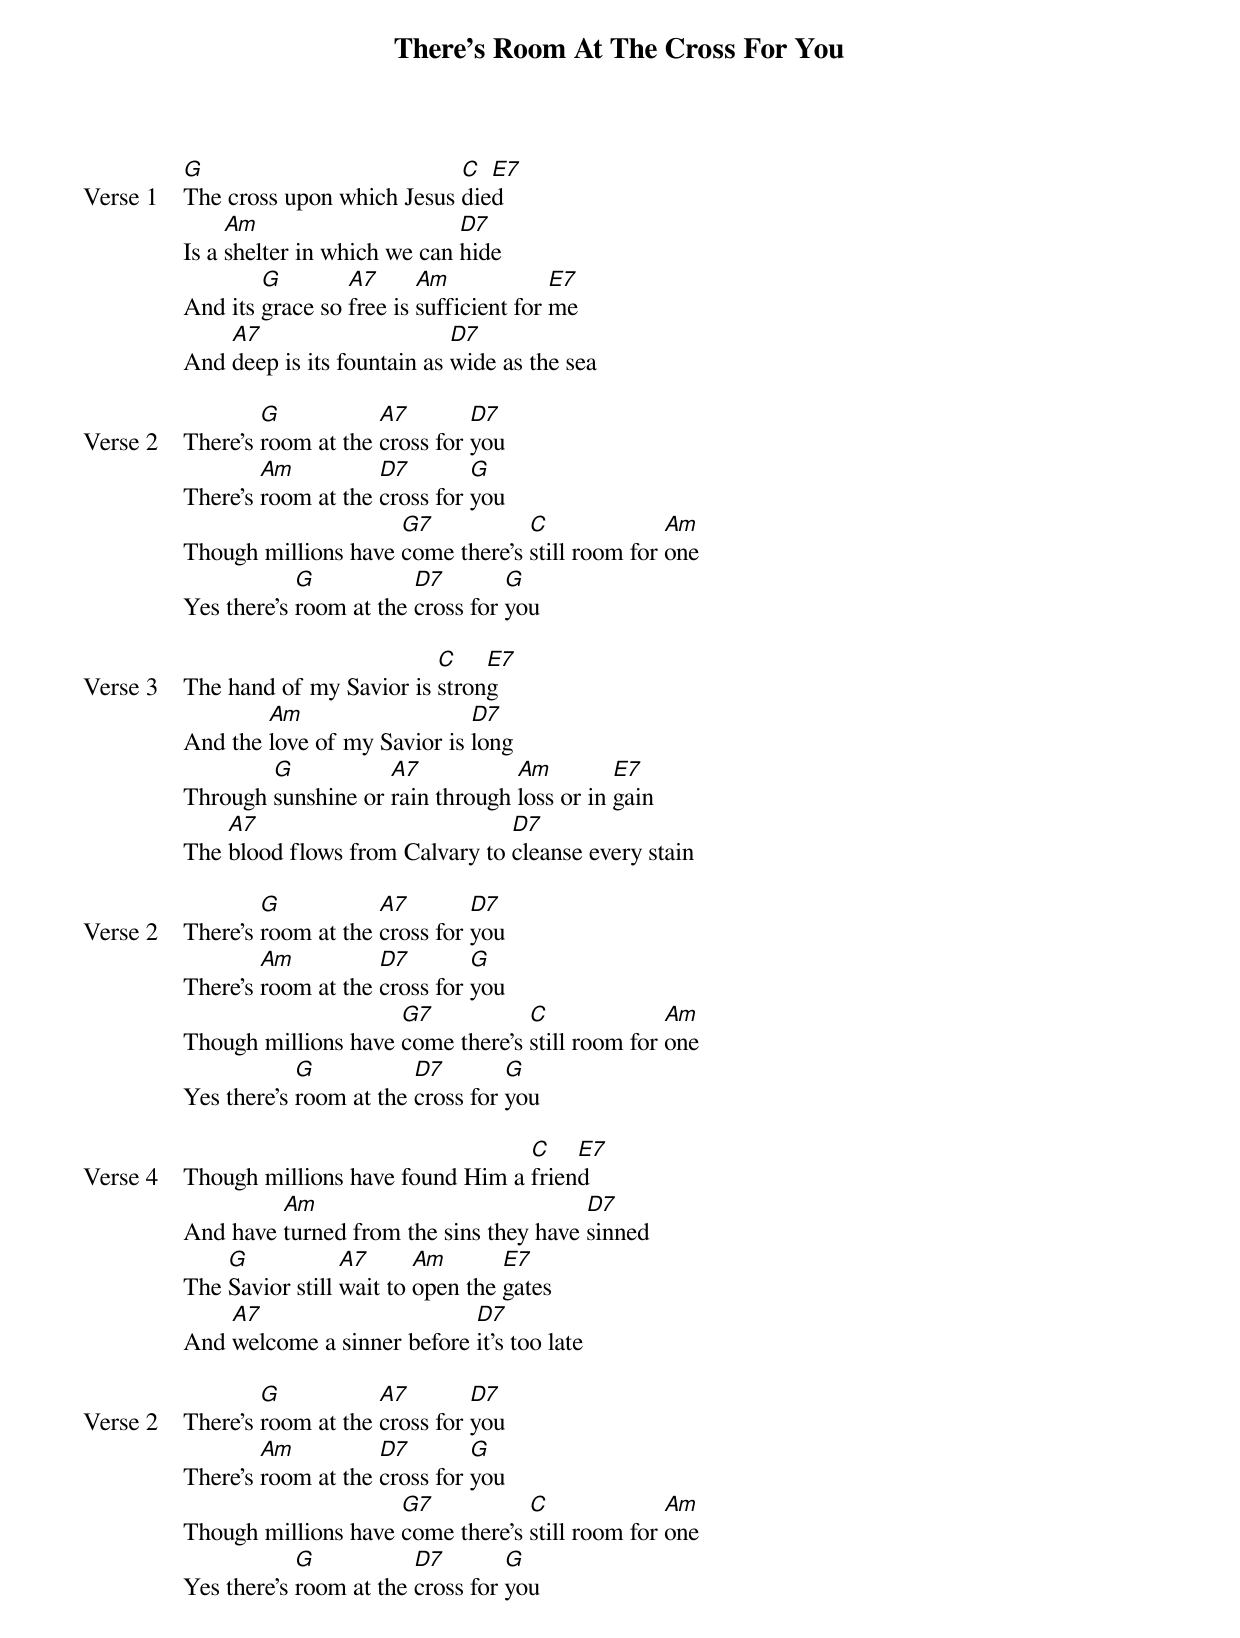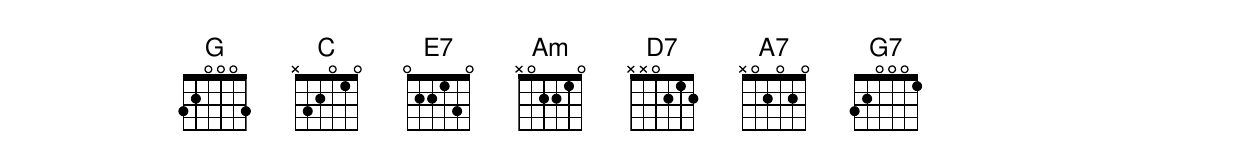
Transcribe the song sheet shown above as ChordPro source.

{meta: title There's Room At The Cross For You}
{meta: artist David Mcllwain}
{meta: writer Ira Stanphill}

{start_of_verse: Verse 1}
[G]The cross upon which Jesus [C]die[E7]d
Is a [Am]shelter in which we can [D7]hide
And its [G]grace so [A7]free is [Am]sufficient for [E7]me
And [A7]deep is its fountain as [D7]wide as the sea
{end_of_verse}

{start_of_verse: Verse 2}
There's [G]room at the [A7]cross for [D7]you
There's [Am]room at the [D7]cross for [G]you
Though millions have [G7]come there's [C]still room for [Am]one
Yes there's [G]room at the [D7]cross for [G]you
{end_of_verse}

{start_of_verse: Verse 3}
The hand of my Savior is [C]stron[E7]g
And the [Am]love of my Savior is [D7]long
Through [G]sunshine or [A7]rain through [Am]loss or in [E7]gain
The [A7]blood flows from Calvary to [D7]cleanse every stain
{end_of_verse}

{start_of_verse: Verse 2}
There's [G]room at the [A7]cross for [D7]you
There's [Am]room at the [D7]cross for [G]you
Though millions have [G7]come there's [C]still room for [Am]one
Yes there's [G]room at the [D7]cross for [G]you
{end_of_verse}

{start_of_verse: Verse 4}
Though millions have found Him a [C]frien[E7]d
And have [Am]turned from the sins they have [D7]sinned
The [G]Savior still [A7]wait to [Am]open the [E7]gates
And [A7]welcome a sinner before [D7]it’s too late
{end_of_verse}

{start_of_verse: Verse 2}
There's [G]room at the [A7]cross for [D7]you
There's [Am]room at the [D7]cross for [G]you
Though millions have [G7]come there's [C]still room for [Am]one
Yes there's [G]room at the [D7]cross for [G]you
{end_of_verse}
